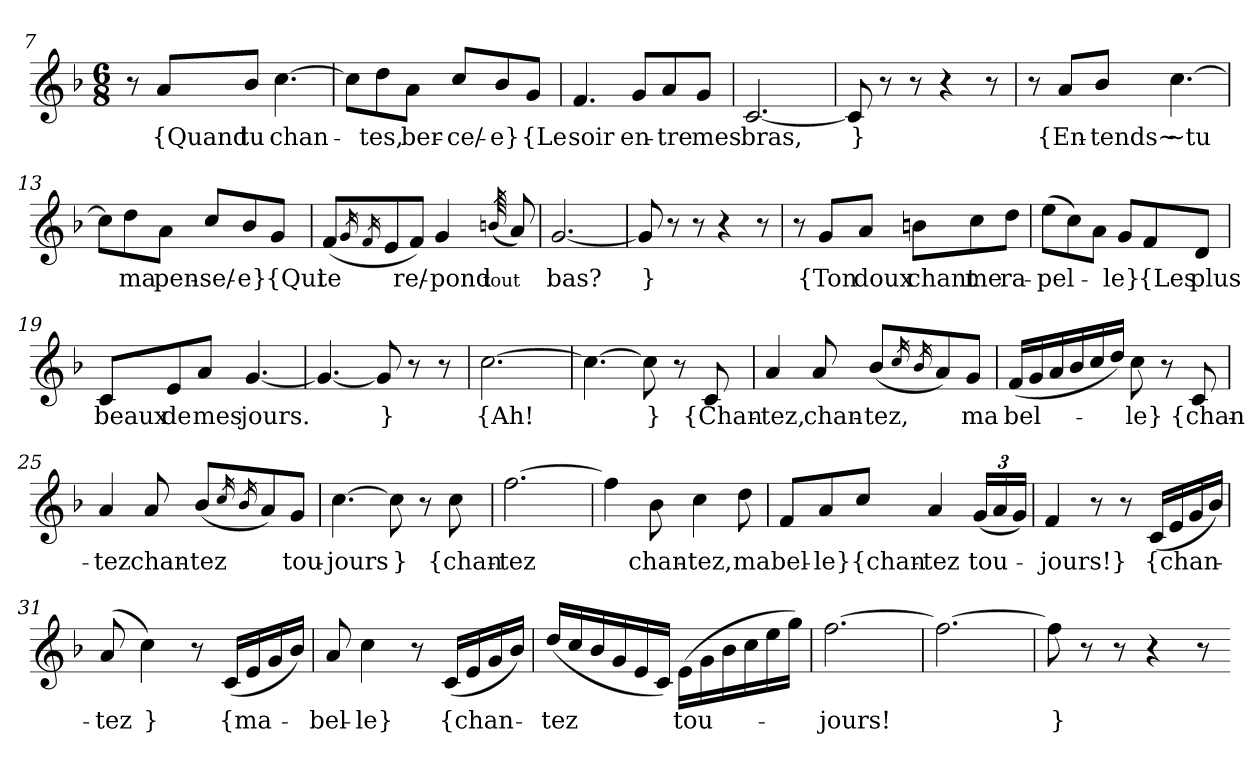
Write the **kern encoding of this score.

**kern	**text
*part1	*part1
*staff1	*staff1
*clefG2	*
*k[b-]	*
*M6/8	*
*MM90	*
=7	=7
8r	.
8a/L	{Quand
8b-/J	tu
[4.cc	chan-
=8	=8
8cc\L]	.
8dd\	-tes,
8a\J	ber-
8cc/L	-ce/-
8b-/	-e}
8g/J	{Le
=9	=9
4.f	soir
8g/L	en-
8a/	-tre
8g/J	mes
=10	=10
[2.c	bras,
=11	=11
8c]	}
8r	.
8r	.
4r	.
8r	.
=12	=12
8r	.
8a/L	{En-
8b-/J	-tends~
[4.cc	~tu
=13	=13
8cc\L]	.
8dd\	ma
8a\J	pen-
8cc/L	-se/-
8b-/	-e}
8g/J	{Qui
=14	=14
(8f/L	te
16qg/	.
16qf/	.
8e/	.
8f/J)	re/-
4g	-pond
(64qbn	tout
8a)	.
=15	=15
[2.g	bas?
=16	=16
8g]	}
8r	.
8r	.
4r	.
8r	.
=17	=17
8r	.
8g/L	{Ton
8a/J	doux
8bn\L	chant
8cc\	me
8dd\J	ra-
=18	=18
(8ee\L	-pel-
8cc\)	.
8a\J	.
8g/L	-le}
8f/	{Les
8d/J	plus
=19	=19
8c/L	beaux
8e/	de
8a/J	mes
[4.g	jours.
=20	=20
4.g_	.
8g]	}
8r	.
8r	.
=21	=21
[2.cc	{Ah!
=22	=22
4.cc_	.
8cc]	}
8r	.
8c	{Chan-
=23	=23
4a	-tez,
8a	chan-
(8b-/L	-tez,
16qcc/	.
16qb-/	.
8a/)	.
8g/J	ma
=24	=24
(16f/LL	bel-
16g/	.
16a/	.
16b-/	.
16cc/	.
16dd/JJ)	.
8cc	-le}
8r	.
8c	{chan-
=25	=25
4a	-tez
8a	chan-
(8b-/L	-tez
16qcc/	.
16qb-/	.
8a/)	.
8g/J	tou-
=26	=26
[4.cc	-jours
8cc]	}
8r	.
8cc	{chan-
=27	=27
[2.ff	-tez
=28	=28
4ff]	.
8b-	chan-
4cc	-tez,
8dd	ma
=29	=29
8f/L	bel-
8a/	-le}
8cc/J	{chan-
4a	-tez
(24g/LL	tou-
24a/	.
24g/JJ)	.
=30	=30
4f	-jours!}
8r	.
8r	.
(16c/LL	{chan-
16e/	.
16g/	.
16b-/JJ)	.
=31	=31
(8a	-tez
4cc)	}
8r	.
(16c/LL	{ma-
16e/	.
16g/	.
16b-/JJ)	.
=32	=32
8a	bel-
4cc	-le}
8r	.
(16c/LL	{chan-
16e/	.
16g/	.
16b-/JJ)	.
=33	=33
(16dd/LL	-tez
16cc/	.
16b-/	.
16g/	.
16e/	.
16c/JJ)	.
(16e\LL	tou-
16g\	.
16b-\	.
16cc\	.
16ee\	.
16gg\JJ)	.
=34	=34
[2.ff	-jours!
=35	=35
2.ff_	.
=36	=36
8ff]	}
8r	.
8r	.
4r	.
8r	.
=-	=-
*-	*-
